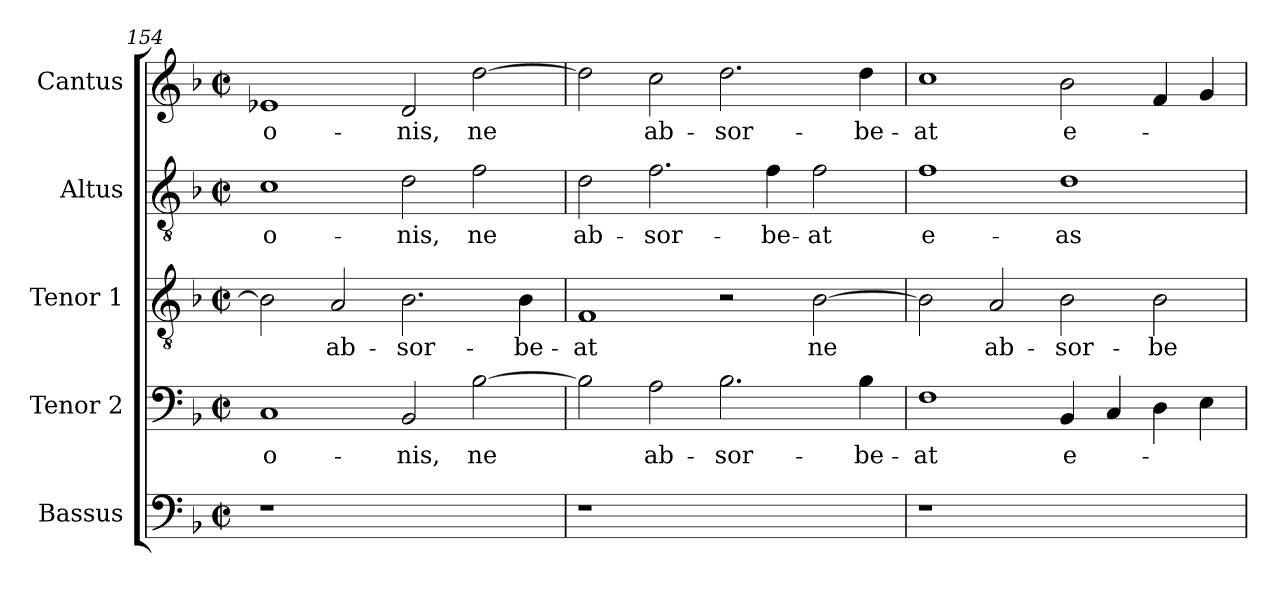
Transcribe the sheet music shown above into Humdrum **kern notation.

**kern	**kern	**text	**kern	**text	**kern	**text	**kern	**text
*part5	*part4	*part4	*part3	*part3	*part2	*part2	*part1	*part1
*staff5	*staff4	*staff4	*staff3	*staff3	*staff2	*staff2	*staff1	*staff1
*I"Bassus	*I"Tenor 2	*	*I"Tenor 1	*	*I"Altus	*	*I"Cantus	*
*clefF4	*clefF4	*	*clefGv2	*	*clefGv2	*	*clefG2	*
*k[b-]	*k[b-]	*	*k[b-]	*	*k[b-]	*	*k[b-]	*
*F:	*F:	*	*F:	*	*F:	*	*F:	*
*M2/2	*M2/2	*	*M2/2	*	*M2/2	*	*M2/2	*
*met(c|)	*met(c|)	*	*met(c|)	*	*met(c|)	*	*met(c|)	*
=154	=154	=154	=154	=154	=154	=154	=154	=154
!	!	!LO:LY:b:rj	!	!	!	!LO:LY:b:rj	!	!LO:LY:b:rj
1r	1C	-o-	2B-\]	.	1c	-o-	1e-X	-o-
!	!	!	!	!LO:LY:b	!	!	!	!
.	.	.	2A/	ab-	.	.	.	.
!	!	!LO:LY:b:cj	!	!LO:LY:b:rj	!	!LO:LY:b:cj	!	!LO:LY:b:cj
1ryy	2BB-/	-nis,	2.B-\	-sor-	2d\	-nis,	2d/	-nis,
!	!	!LO:LY:b:cj	!	!	!	!LO:LY:b:cj	!	!LO:LY:b:cj
.	[>2B-\	ne	.	.	2f\	ne	[>2dd\	ne
!	!	!	!	!LO:LY:b:cj	!	!	!	!
.	.	.	4B-\	-be-	.	.	.	.
!!LO:PB:g=z
=155	=155	=155	=155	=155	=155	=155	=155	=155
!	!	!	!	!LO:LY:b:cj	!	!LO:LY:b:cj	!	!
1r	2B-\]	.	1F	-at	2d\	ab-	2dd\]	.
!	!	!LO:LY:b:cj	!	!	!	!LO:LY:b:cj	!	!LO:LY:b:cj
.	2A\	ab-	.	.	2.f\	-sor-	2cc\	ab-
!	!	!LO:LY:b:cj	!	!	!	!	!	!LO:LY:b:cj
1ryy	2.B-\	-sor-	2r	.	.	.	2.dd\	-sor-
!	!	!	!	!	!	!LO:LY:b	!	!
.	.	.	.	.	4f\	-be-	.	.
!	!	!	!	!LO:LY:b:cj	!	!LO:LY:b:rj	!	!
.	.	.	[>2B-\	ne	2f\	-at	.	.
!	!	!LO:LY:b:cj	!	!	!	!	!	!LO:LY:b:cj
.	4B-\	-be-	.	.	.	.	4dd\	-be-
=156	=156	=156	=156	=156	=156	=156	=156	=156
!	!	!LO:LY:b:cj	!	!	!	!LO:LY:b:rj	!	!LO:LY:b:cj
1r	1F	-at	2B-\]	.	1f	e-	1cc	-at
!	!	!	!	!LO:LY:b:cj	!	!	!	!
.	.	.	2A/	ab-	.	.	.	.
!	!	!LO:LY:b:cj	!	!LO:LY:b:cj	!	!LO:LY:b:cj	!	!LO:LY:b:cj
1ryy	4BB-/	e-	2B-\	-sor-	1d	-as	2b-\	e-
.	4C/	.	.	.	.	.	.	.
!	!	!	!	!LO:LY:b:cj	!	!	!	!
.	4D\	.	2B-\	-be-	.	.	4f/	.
.	4E\	.	.	.	.	.	4g/	.
=	=	=	=	=	=	=	=	=
*-	*-	*-	*-	*-	*-	*-	*-	*-
